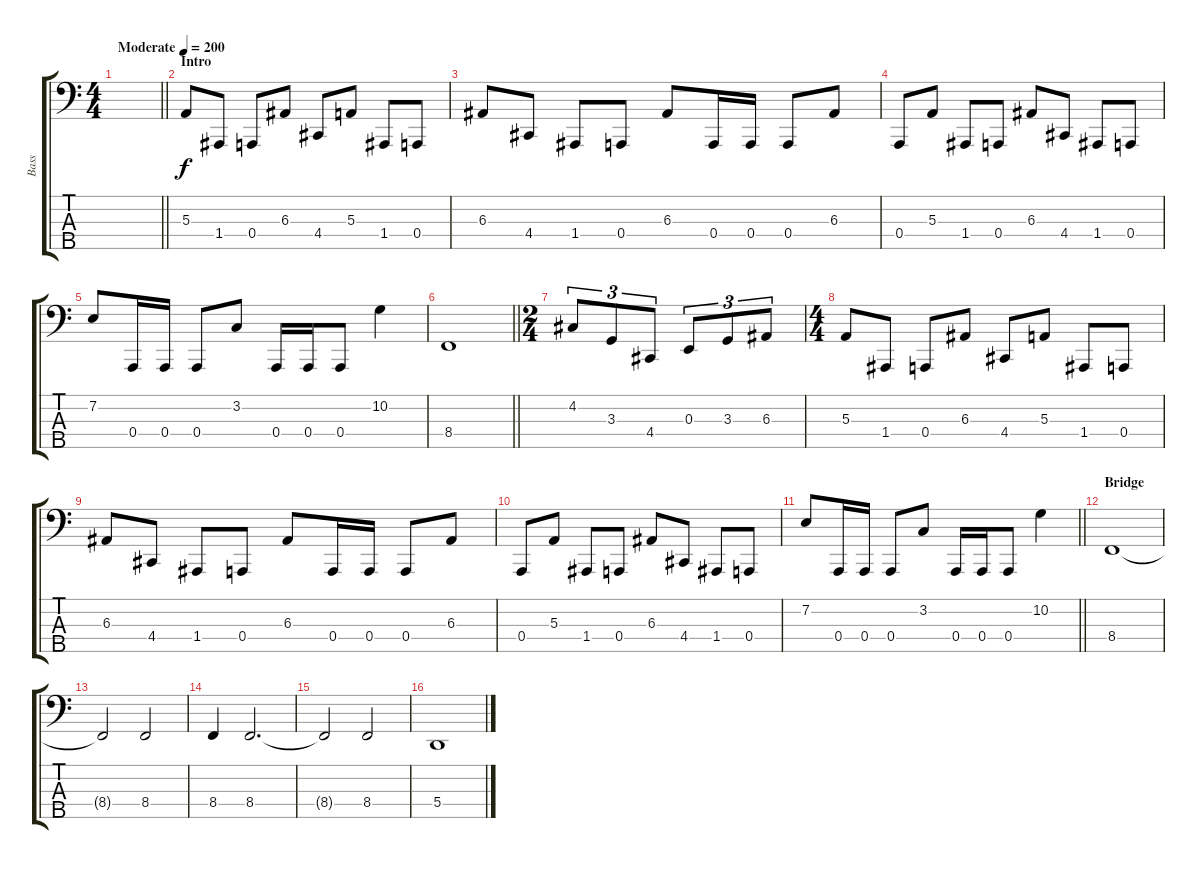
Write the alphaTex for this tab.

\track ("Bass" "Bass") {instrument electricbasspick}
\staff {score tabs}
\tuning (D2 A1 E1 A0 E0) {hide}
\ts (4 4)
\tempo (200 "Moderate")
\clef f4
\barLineRight lightlight
\ks c
|
\section ("" "Intro")
5.3.8 1.4.8 0.4.8 6.3.8 4.4.8 5.3.8 1.4.8 0.4.8 |
6.3.8 4.4.8 1.4.8 0.4.8 6.3.8 0.4.16 0.4.16 0.4.8 6.3.8 |
0.4.8 5.3.8 1.4.8 0.4.8 6.3.8 4.4.8 1.4.8 0.4.8 |
7.2.8 0.4.16 0.4.16 0.4.8 3.2.8 0.4.16 0.4.16 0.4.8 10.2.4 |
\barLineRight lightlight
8.4.1 |
\ts (2 4)
4.2.8{tu (3 2)} 3.3.8{tu (3 2)} 4.4.8{tu (3 2)} 0.3.8{tu (3 2)} 3.3.8{tu (3 2)} 6.3.8{tu (3 2)} |
\ts (4 4)
5.3.8 1.4.8 0.4.8 6.3.8 4.4.8 5.3.8 1.4.8 0.4.8 |
6.3.8 4.4.8 1.4.8 0.4.8 6.3.8 0.4.16 0.4.16 0.4.8 6.3.8 |
0.4.8 5.3.8 1.4.8 0.4.8 6.3.8 4.4.8 1.4.8 0.4.8 |
\barLineRight lightlight
7.2.8 0.4.16 0.4.16 0.4.8 3.2.8 0.4.16 0.4.16 0.4.8 10.2.4 |
\section ("" "Bridge")
8.4.1 |
8.4{t}.2 8.4.2 |
8.4.4 8.4.2{d} |
8.4{t}.2 8.4.2 |
5.4.1
